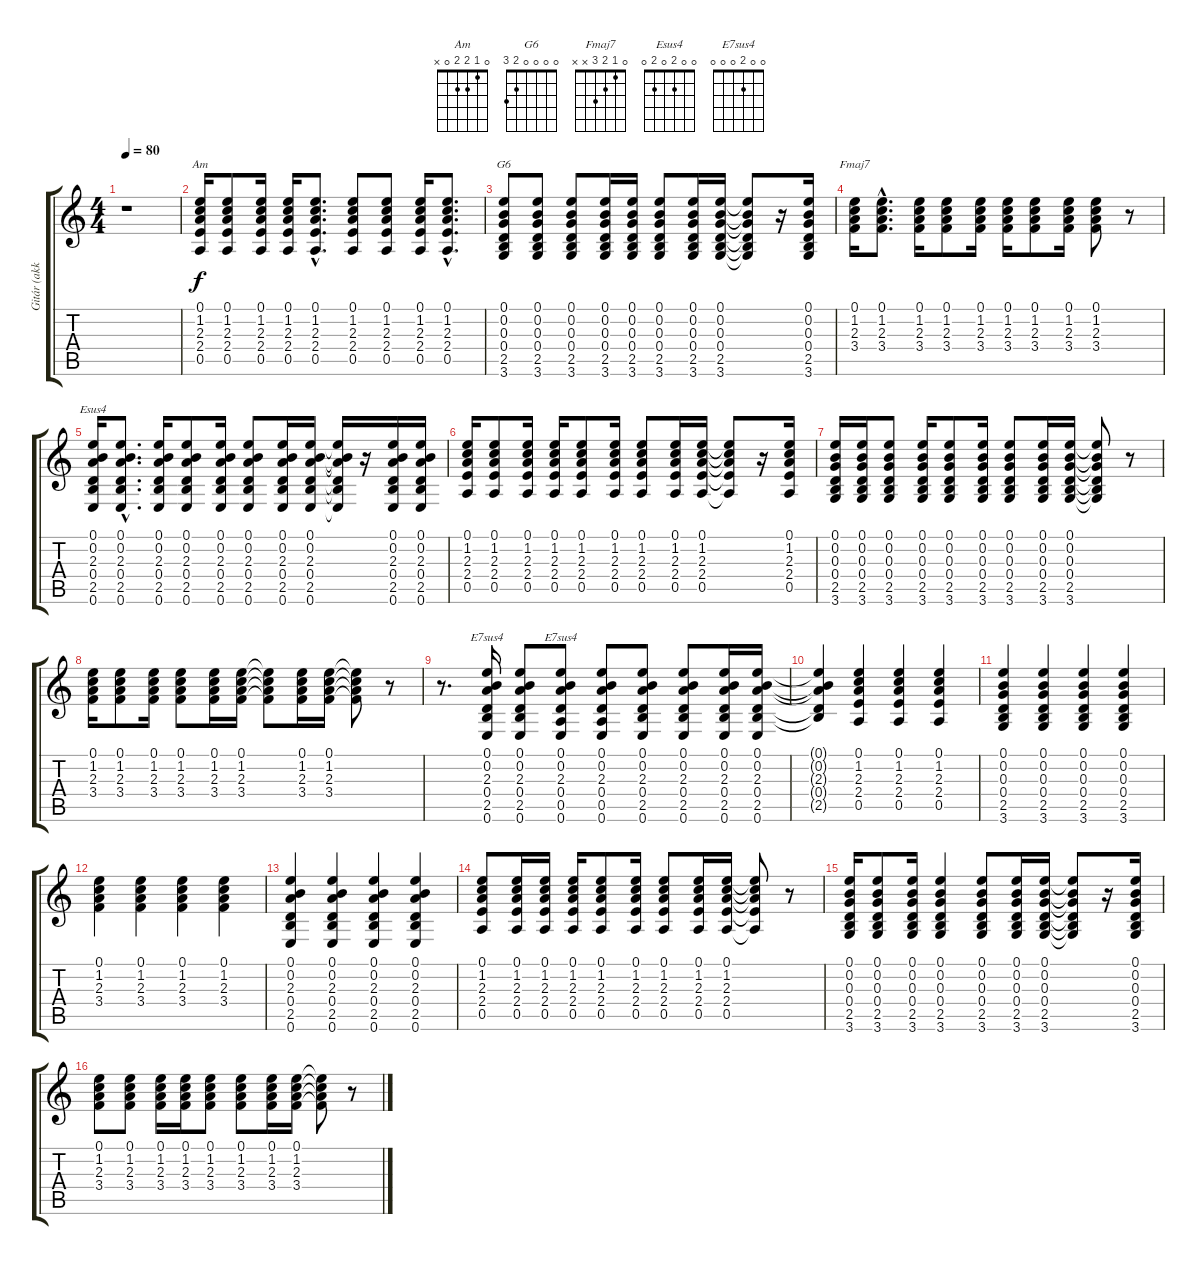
\track ("Gitár (akkord)" "Gitár (akk") {instrument acousticguitarsteel}
\staff {score tabs}
\tuning (E4 B3 G3 D3 A2 E2) {hide}
\chord ("Am" 0 1 2 2 0 x)
\chord ("G6" 0 0 0 0 2 3)
\chord ("Fmaj7" 0 1 2 3 x x)
\chord ("Esus4" 0 0 2 0 2 0)
\chord ("E7sus4" 0 0 2 0 2 0)
\chord ("E7sus4" 0 0 2 0 0 0)
\ts (4 4)
\tempo 80
\clef g2
\ks c
r.1{dy f instrument acousticguitarsteel} |
(0.1 1.2 2.3 2.4 0.5).16{ch "Am"} (0.1 1.2 2.3 2.4 0.5).8 (0.1 1.2 2.3 2.4 0.5).16 (0.1 1.2 2.3 2.4 0.5).16 (0.1{hac} 1.2{hac} 2.3{hac} 2.4{hac} 0.5{hac}).8{d} (0.1 1.2 2.3 2.4 0.5).8 (0.1 1.2 2.3 2.4 0.5).8 (0.1 1.2 2.3 2.4 0.5).16 (0.1{hac} 1.2{hac} 2.3{hac} 2.4{hac} 0.5{hac}).8{d} |
(0.1 0.2 0.3 0.4 2.5 3.6).8{ch "G6"} (0.1 0.2 0.3 0.4 2.5 3.6).8 (0.1 0.2 0.3 0.4 2.5 3.6).8 (0.1 0.2 0.3 0.4 2.5 3.6).16 (0.1 0.2 0.3 0.4 2.5 3.6).16 (0.1 0.2 0.3 0.4 2.5 3.6).8 (0.1 0.2 0.3 0.4 2.5 3.6).16 (0.1 0.2 0.3 0.4 2.5 3.6).16 (0.1{t} 0.2{t} 0.3{t} 0.4{t} 2.5{t} 3.6{t}).8 r.16 (0.1 0.2 0.3 0.4 2.5 3.6).16 |
(0.1 1.2 2.3 3.4).16{ch "Fmaj7"} (0.1{hac} 1.2{hac} 2.3{hac} 3.4{hac}).8{d} (0.1 1.2 2.3 3.4).16 (0.1 1.2 2.3 3.4).8 (0.1 1.2 2.3 3.4).16 (0.1 1.2 2.3 3.4).16 (0.1 1.2 2.3 3.4).8 (0.1 1.2 2.3 3.4).16 (0.1 1.2 2.3 3.4).8 r.8 |
(0.1 0.2 2.3 0.4 2.5 0.6).16{ch "Esus4"} (0.1{hac} 0.2{hac} 2.3{hac} 0.4{hac} 2.5{hac} 0.6{hac}).8{d} (0.1 0.2 2.3 0.4 2.5 0.6).16 (0.1 0.2 2.3 0.4 2.5 0.6).8 (0.1 0.2 2.3 0.4 2.5 0.6).16 (0.1 0.2 2.3 0.4 2.5 0.6).8 (0.1 0.2 2.3 0.4 2.5 0.6).16 (0.1 0.2 2.3 0.4 2.5 0.6).16 (0.1{t} 0.2{t} 2.3{t} 0.4{t} 2.5{t} 0.6{t}).16 r.16 (0.1 0.2 2.3 0.4 2.5 0.6).16 (0.1 0.2 2.3 0.4 2.5 0.6).16 |
(0.1 1.2 2.3 2.4 0.5).16 (0.1 1.2 2.3 2.4 0.5).8 (0.1 1.2 2.3 2.4 0.5).16 (0.1 1.2 2.3 2.4 0.5).16 (0.1 1.2 2.3 2.4 0.5).8 (0.1 1.2 2.3 2.4 0.5).16 (0.1 1.2 2.3 2.4 0.5).8 (0.1 1.2 2.3 2.4 0.5).16 (0.1 1.2 2.3 2.4 0.5).16 (0.1{t} 1.2{t} 2.3{t} 2.4{t} 0.5{t}).8 r.16 (0.1 1.2 2.3 2.4 0.5).16 |
(0.1 0.2 0.3 0.4 2.5 3.6).16 (0.1 0.2 0.3 0.4 2.5 3.6).16 (0.1 0.2 0.3 0.4 2.5 3.6).8 (0.1 0.2 0.3 0.4 2.5 3.6).16 (0.1 0.2 0.3 0.4 2.5 3.6).8 (0.1 0.2 0.3 0.4 2.5 3.6).16 (0.1 0.2 0.3 0.4 2.5 3.6).8 (0.1 0.2 0.3 0.4 2.5 3.6).16 (0.1 0.2 0.3 0.4 2.5 3.6).16 (0.1{t} 0.2{t} 0.3{t} 0.4{t} 2.5{t} 3.6{t}).8 r.8 |
(0.1 1.2 2.3 3.4).16 (0.1 1.2 2.3 3.4).8 (0.1 1.2 2.3 3.4).16 (0.1 1.2 2.3 3.4).8 (0.1 1.2 2.3 3.4).16 (0.1 1.2 2.3 3.4).16 (0.1{t} 1.2{t} 2.3{t} 3.4{t}).8 (0.1 1.2 2.3 3.4).16 (0.1 1.2 2.3 3.4).16 (0.1{t} 1.2{t} 2.3{t} 3.4{t}).8 r.8 |
r.8{d} (0.1 0.2 2.3 0.4 2.5 0.6).16{ch "E7sus4"} (0.1 0.2 2.3 0.4 2.5 0.6).8 (0.1 0.2 2.3 0.4 0.5 0.6).8{ch "E7sus4"} (0.1 0.2 2.3 0.4 0.5 0.6).8 (0.1 0.2 2.3 0.4 2.5 0.6).8 (0.1 0.2 2.3 0.4 2.5 0.6).8 (0.1 0.2 2.3 0.4 2.5 0.6).16 (0.1 0.2 2.3 0.4 2.5 0.6).16 |
(0.1{t} 0.2{t} 2.3{t} 0.4{t} 2.5{t}).4 (0.1 1.2 2.3 2.4 0.5).4 (0.1 1.2 2.3 2.4 0.5).4 (0.1 1.2 2.3 2.4 0.5).4 |
(0.1 0.2 0.3 0.4 2.5 3.6).4 (0.1 0.2 0.3 0.4 2.5 3.6).4 (0.1 0.2 0.3 0.4 2.5 3.6).4 (0.1 0.2 0.3 0.4 2.5 3.6).4 |
(0.1 1.2 2.3 3.4).4 (0.1 1.2 2.3 3.4).4 (0.1 1.2 2.3 3.4).4 (0.1 1.2 2.3 3.4).4 |
(0.1 0.2 2.3 0.4 2.5 0.6).4 (0.1 0.2 2.3 0.4 2.5 0.6).4 (0.1 0.2 2.3 0.4 2.5 0.6).4 (0.1 0.2 2.3 0.4 2.5 0.6).4 |
(0.1 1.2 2.3 2.4 0.5).8 (0.1 1.2 2.3 2.4 0.5).16 (0.1 1.2 2.3 2.4 0.5).16 (0.1 1.2 2.3 2.4 0.5).16 (0.1 1.2 2.3 2.4 0.5).8 (0.1 1.2 2.3 2.4 0.5).16 (0.1 1.2 2.3 2.4 0.5).8 (0.1 1.2 2.3 2.4 0.5).16 (0.1 1.2 2.3 2.4 0.5).16 (0.1{t} 1.2{t} 2.3{t} 2.4{t} 0.5{t}).8 r.8 |
(0.1 0.2 0.3 0.4 2.5 3.6).16 (0.1 0.2 0.3 0.4 2.5 3.6).8 (0.1 0.2 0.3 0.4 2.5 3.6).16 (0.1 0.2 0.3 0.4 2.5 3.6).4 (0.1 0.2 0.3 0.4 2.5 3.6).8 (0.1 0.2 0.3 0.4 2.5 3.6).16 (0.1 0.2 0.3 0.4 2.5 3.6).16 (0.1{t} 0.2{t} 0.3{t} 0.4{t} 2.5{t} 3.6{t}).8 r.16 (0.1 0.2 0.3 0.4 2.5 3.6).16 |
(0.1 1.2 2.3 3.4).8 (0.1 1.2 2.3 3.4).8 (0.1 1.2 2.3 3.4).16 (0.1 1.2 2.3 3.4).16 (0.1 1.2 2.3 3.4).8 (0.1 1.2 2.3 3.4).8 (0.1 1.2 2.3 3.4).16 (0.1 1.2 2.3 3.4).16 (0.1{t} 1.2{t} 2.3{t} 3.4{t}).8 r.8
